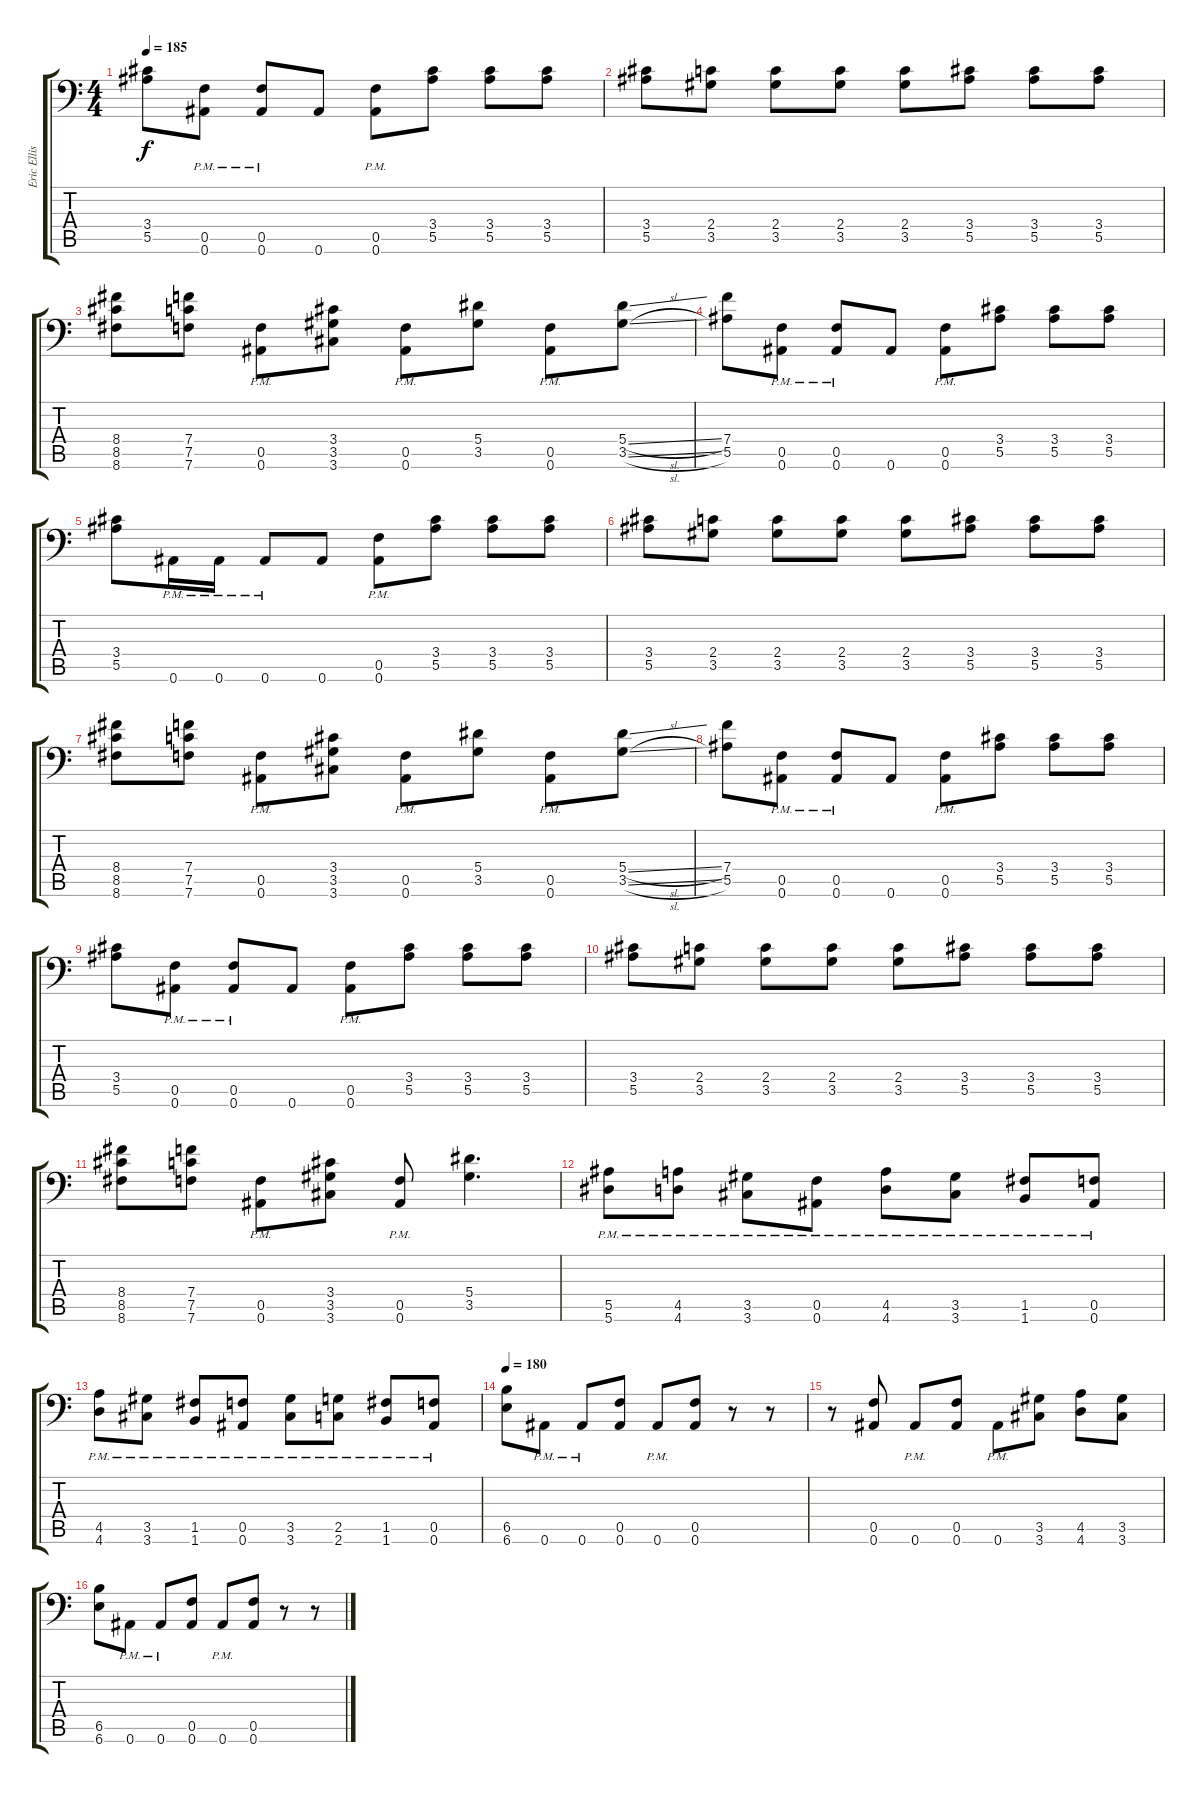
\track ("Eric Ellis" "Eric Ellis") {instrument distortionguitar}
\staff {score tabs}
\tuning (C4 G3 Eb3 Bb2 F2 Bb1) {hide}
\ts (4 4)
\tempo 185
\clef f4
\ks c
(3.4 5.5).8{dy f} (0.5{pm} 0.6{pm}).8 (0.5{pm} 0.6{pm}).8 0.6.8 (0.5{pm} 0.6{pm}).8 (3.4 5.5).8 (3.4 5.5).8 (3.4 5.5).8 |
(3.4 5.5).8 (2.4 3.5).8 (2.4 3.5).8 (2.4 3.5).8 (2.4 3.5).8 (3.4 5.5).8 (3.4 5.5).8 (3.4 5.5).8 |
(8.4 8.5 8.6).8 (7.4 7.5 7.6).8 (0.5{pm} 0.6{pm}).8 (3.4 3.5 3.6).8 (0.5{pm} 0.6{pm}).8 (5.4 3.5).8 (0.5{pm} 0.6{pm}).8 (5.4{sl} 3.5{sl}).8 |
(7.4 5.5).8 (0.5{pm} 0.6{pm}).8 (0.5{pm} 0.6{pm}).8 0.6.8 (0.5{pm} 0.6{pm}).8 (3.4 5.5).8 (3.4 5.5).8 (3.4 5.5).8 |
(3.4 5.5).8 0.6{pm}.16 0.6{pm}.16 0.6{pm}.8 0.6.8 (0.5{pm} 0.6{pm}).8 (3.4 5.5).8 (3.4 5.5).8 (3.4 5.5).8 |
(3.4 5.5).8 (2.4 3.5).8 (2.4 3.5).8 (2.4 3.5).8 (2.4 3.5).8 (3.4 5.5).8 (3.4 5.5).8 (3.4 5.5).8 |
(8.4 8.5 8.6).8 (7.4 7.5 7.6).8 (0.5{pm} 0.6{pm}).8 (3.4 3.5 3.6).8 (0.5{pm} 0.6{pm}).8 (5.4 3.5).8 (0.5{pm} 0.6{pm}).8 (5.4{sl} 3.5{sl}).8 |
(7.4 5.5).8 (0.5{pm} 0.6{pm}).8 (0.5{pm} 0.6{pm}).8 0.6.8 (0.5{pm} 0.6{pm}).8 (3.4 5.5).8 (3.4 5.5).8 (3.4 5.5).8 |
(3.4 5.5).8 (0.5{pm} 0.6{pm}).8 (0.5{pm} 0.6{pm}).8 0.6.8 (0.5{pm} 0.6{pm}).8 (3.4 5.5).8 (3.4 5.5).8 (3.4 5.5).8 |
(3.4 5.5).8 (2.4 3.5).8 (2.4 3.5).8 (2.4 3.5).8 (2.4 3.5).8 (3.4 5.5).8 (3.4 5.5).8 (3.4 5.5).8 |
(8.4 8.5 8.6).8 (7.4 7.5 7.6).8 (0.5{pm} 0.6{pm}).8 (3.4 3.5 3.6).8 (0.5{pm} 0.6{pm}).8 (5.4 3.5).4{d} |
(5.5{pm} 5.6{pm}).8 (4.5{pm} 4.6{pm}).8 (3.5{pm} 3.6{pm}).8 (0.5{pm} 0.6{pm}).8 (4.5{pm} 4.6{pm}).8 (3.5{pm} 3.6{pm}).8 (1.5{pm} 1.6{pm}).8 (0.5{pm} 0.6{pm}).8 |
(4.5{pm} 4.6{pm}).8 (3.5{pm} 3.6{pm}).8 (1.5{pm} 1.6{pm}).8 (0.5{pm} 0.6{pm}).8 (3.5{pm} 3.6{pm}).8 (2.5{pm} 2.6{pm}).8 (1.5{pm} 1.6{pm}).8 (0.5{pm} 0.6{pm}).8 |
\tempo 180
(6.5 6.6).8 0.6{pm}.8 0.6{pm}.8 (0.5 0.6).8 0.6{pm}.8 (0.5 0.6).8 r.8 r.8 |
r.8 (0.5 0.6).8 0.6{pm}.8 (0.5 0.6).8 0.6{pm}.8 (3.5 3.6).8 (4.5 4.6).8 (3.5 3.6).8 |
(6.5 6.6).8 0.6{pm}.8 0.6{pm}.8 (0.5 0.6).8 0.6{pm}.8 (0.5 0.6).8 r.8 r.8
